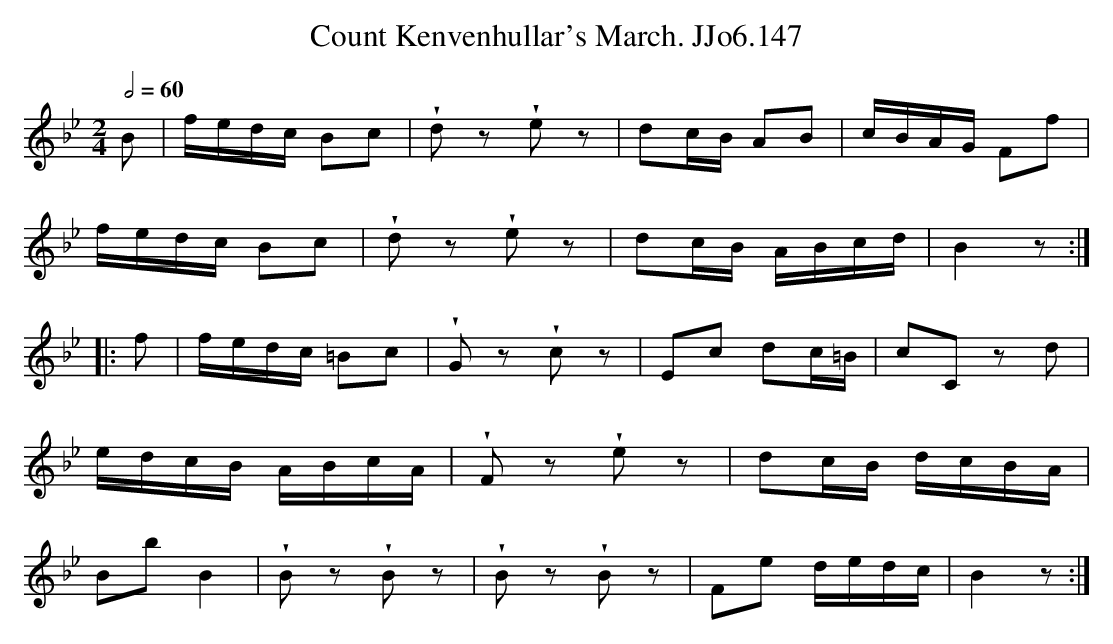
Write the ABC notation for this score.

X:1
T:Count Kenvenhullar's March. JJo6.147
M:2/4
L:1/8
Q:2/4=60
K:Bb
B | f/e/d/c/ Bc | !wedge!dz !wedge!ez | dc/B/ AB | c/B/A/G/ Ff |
f/e/d/c/ Bc | !wedge!dz !wedge!ez | dc/B/ A/B/c/d/ | B2z :|
|: f | f/e/d/c/ =Bc | !wedge!Gz !wedge!cz | Ec dc/=B/ | cC zd |
e/d/c/B/ A/B/c/A/ | !wedge!Fz !wedge!ez | dc/B/ d/c/B/A/ |
Bb B2 | !wedge!Bz !wedge!Bz | !wedge!Bz !wedge!Bz |  Fe d/e/d/c/ | B2 z :|
